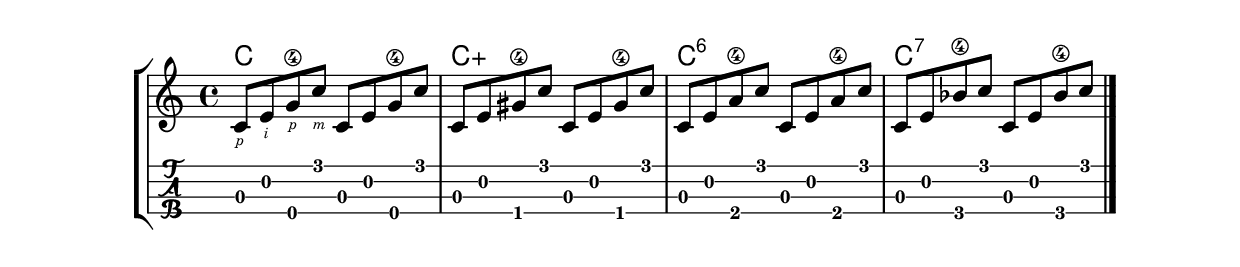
\version "2.18.2"
RH = #rightHandFinger

%--- Configuración ---%
\layout{
	\context {
		\TabStaff
		stringTunings = \stringTuning <g' c' e' a'>
	}
}

%--- Introducción de las notas ---%
notas = \relative c' {
	%---c8_\RH #1 e_\RH #2 g,_\RH #1 c'_\RH #3 c, e g, c' |---%
	c8_\RH #1 e_\RH #2 g\4_\RH #1 c_\RH #3 c, e g\4 c|
	c, e gis\4 c c, e gis\4 c |
	c, e a\4 c c, e a\4 c |
	c, e bes'\4 c c, e bes'\4 c |
	\bar "|."
}



%--- Partitura ---%
\score {
	\new StaffGroup	
	<<
			\chords {
			c1| c1:aug | c1:6 | c1:7 |
		}
		\new Staff \notas
		\new TabStaff \notas
	>>
}